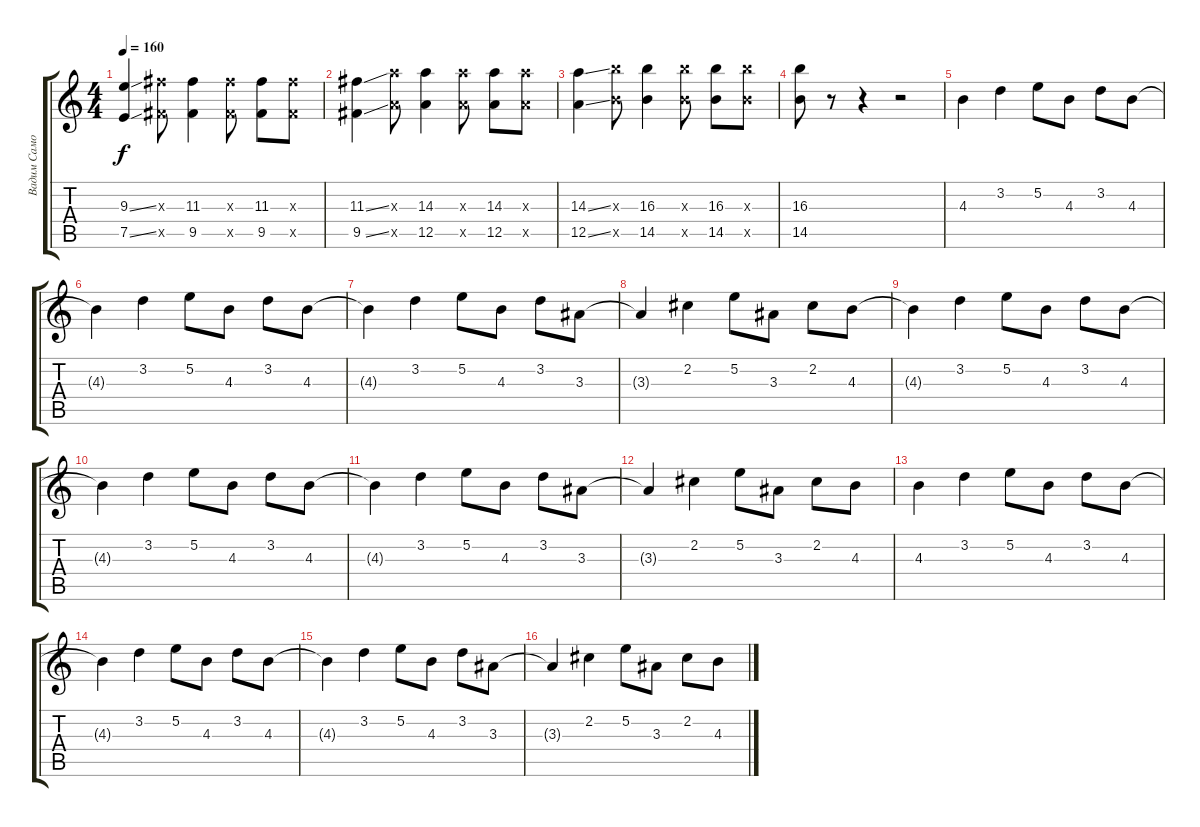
\track ("Вадим Самойлов" "Вадим Само") {instrument overdrivenguitar}
\staff {score tabs}
\tuning (E4 B3 G3 D3 A2 E2) {hide}
\ts (4 4)
\tempo 160
\clef g2
\ks c
(9.3{ss} 7.5{ss}).4{dy f} (11.3{x} 9.5{x}).8 (11.3 9.5).4 (11.3{x} 9.5{x}).8 (11.3 9.5).8 (11.3{x} 9.5{x}).8 |
(11.3{ss} 9.5{ss}).4 (14.3{x} 12.5{x}).8 (14.3 12.5).4 (14.3{x} 12.5{x}).8 (14.3 12.5).8 (14.3{x} 12.5{x}).8 |
(14.3{ss} 12.5{ss}).4 (16.3{x} 14.5{x}).8 (16.3 14.5).4 (16.3{x} 14.5{x}).8 (16.3 14.5).8 (16.3{x} 14.5{x}).8 |
(16.3 14.5).8 r.8 r.4 r.2 |
4.3.4{volume 8 instrument electricguitarjazz} 3.2.4 5.2.8 4.3.8 3.2.8 4.3.8 |
4.3{t}.4 3.2.4 5.2.8 4.3.8 3.2.8 4.3.8 |
4.3{t}.4 3.2.4 5.2.8 4.3.8 3.2.8 3.3.8 |
3.3{t}.4 2.2.4 5.2.8 3.3.8 2.2.8 4.3.8 |
4.3{t}.4 3.2.4 5.2.8 4.3.8 3.2.8 4.3.8 |
4.3{t}.4 3.2.4 5.2.8 4.3.8 3.2.8 4.3.8 |
4.3{t}.4 3.2.4 5.2.8 4.3.8 3.2.8 3.3.8 |
3.3{t}.4 2.2.4 5.2.8 3.3.8 2.2.8 4.3.8 |
4.3.4{volume 8 instrument electricguitarjazz} 3.2.4 5.2.8 4.3.8 3.2.8 4.3.8 |
4.3{t}.4 3.2.4 5.2.8 4.3.8 3.2.8 4.3.8 |
4.3{t}.4 3.2.4 5.2.8 4.3.8 3.2.8 3.3.8 |
3.3{t}.4 2.2.4 5.2.8 3.3.8 2.2.8 4.3.8
